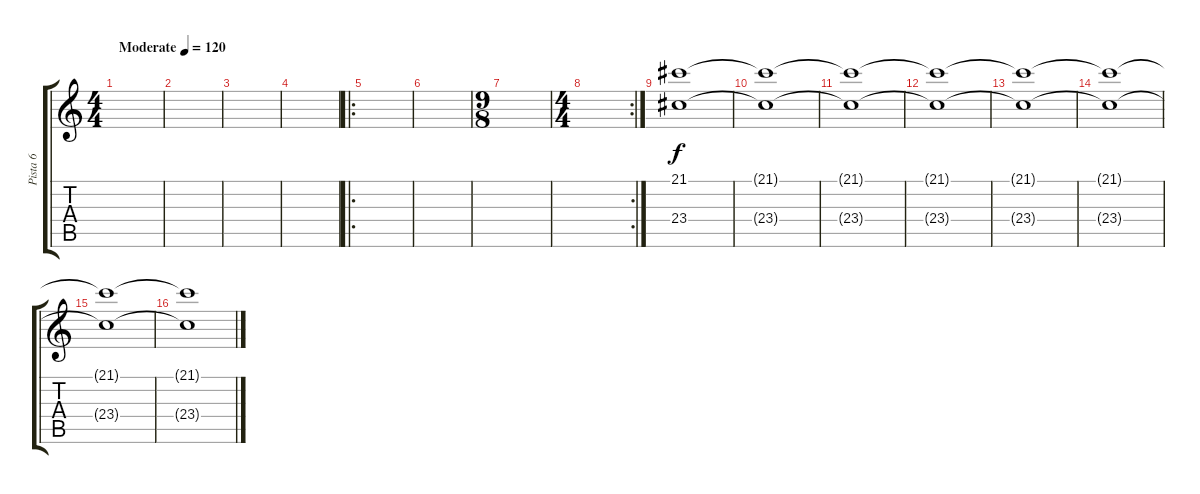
\track ("Pista 6" "Pista 6") {instrument stringensemble1}
\staff {score tabs}
\tuning (E4 B3 G3 D3 A2 E2) {hide}
\ts (4 4)
\tempo (120 "Moderate")
\clef g2
\ks c
|
|
|
|
\ro
|
|
\ts (9 8)
|
\rc 2
\ts (4 4)
|
(21.1 23.4).1 |
(21.1{t} 23.4{t}).1{dy f} |
(21.1{t} 23.4{t}).1 |
(21.1{t} 23.4{t}).1 |
(21.1{t} 23.4{t}).1 |
(21.1{t} 23.4{t}).1 |
(21.1{t} 23.4{t}).1 |
(21.1{t} 23.4{t}).1
